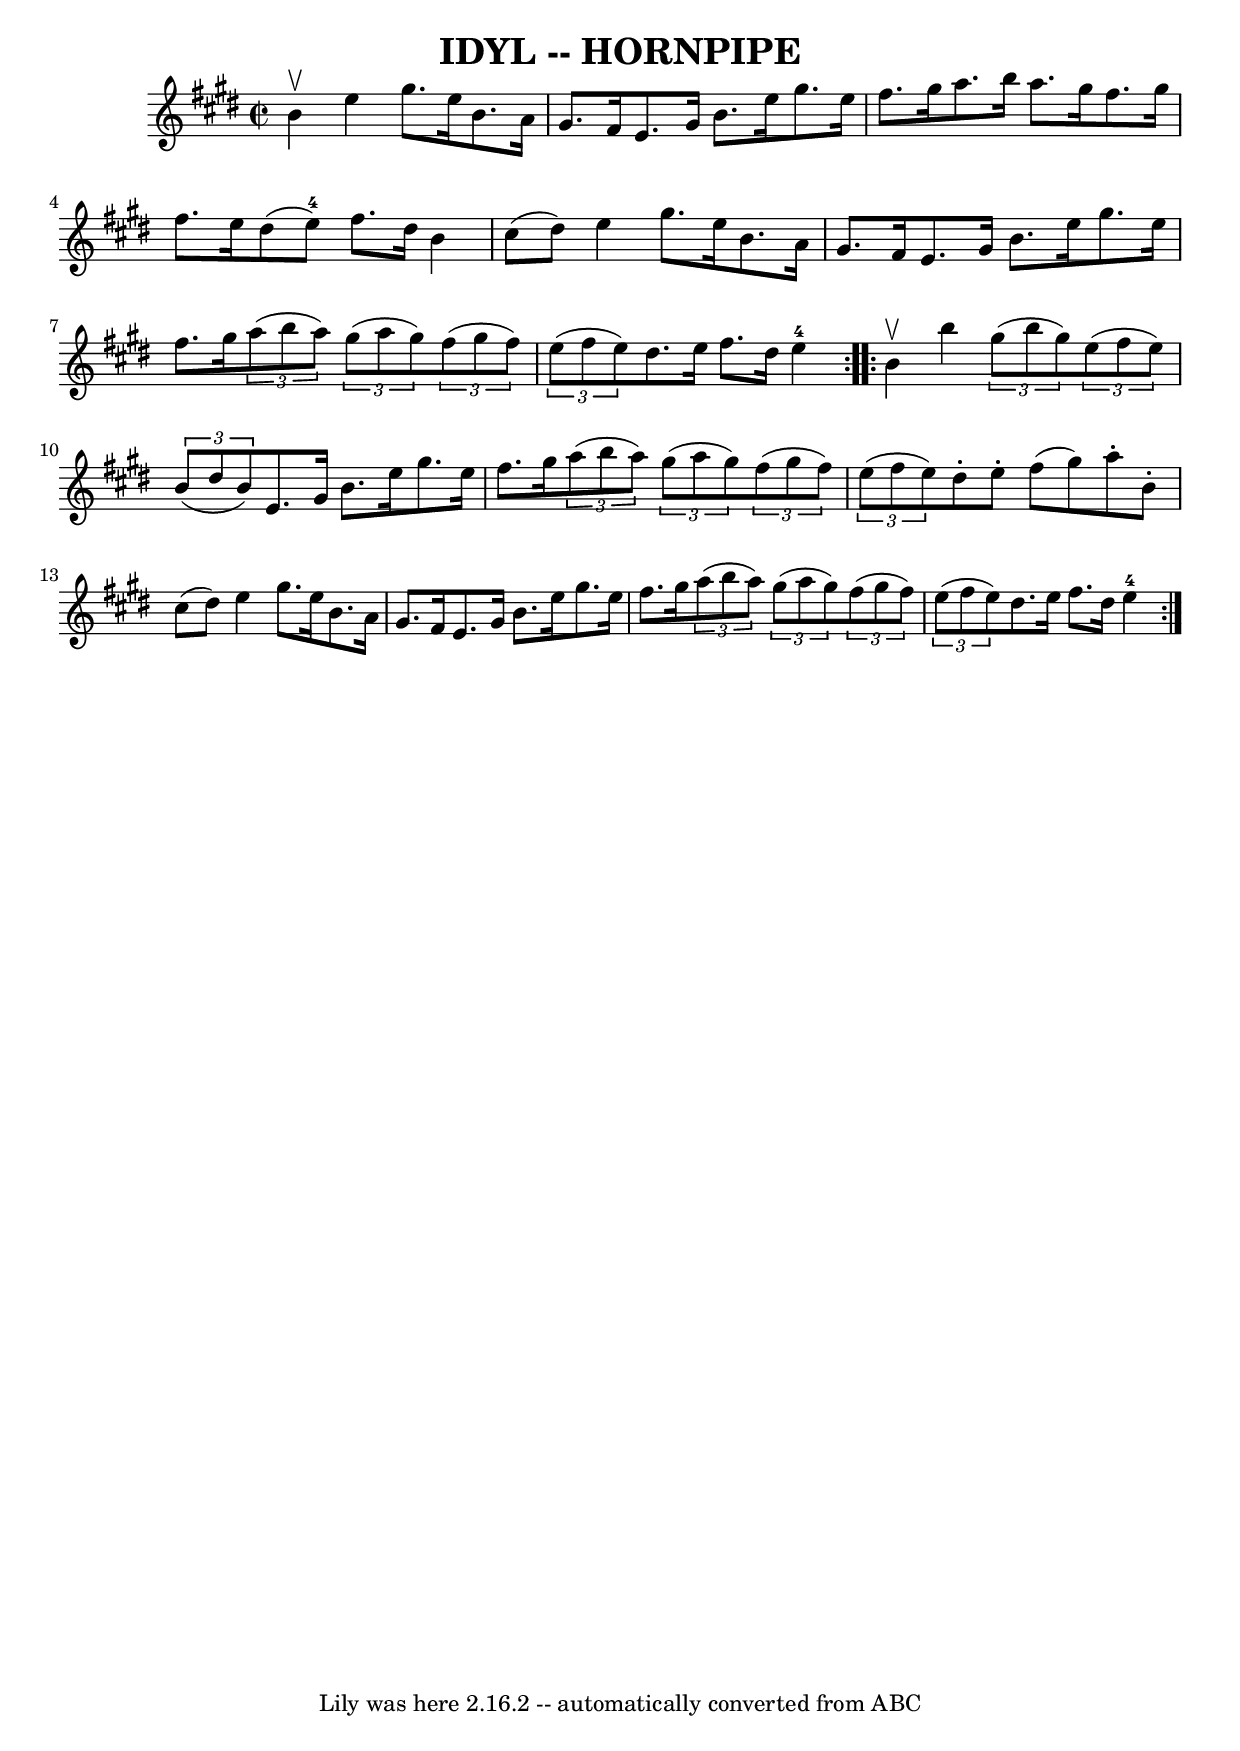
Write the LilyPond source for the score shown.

\version "2.16.2"
\include "Mammoth.ily"
\header {
  %% book = "Ryan's Mammoth Collection of Fiddle Tunes"
  crossRefNumber = "1"
  footnotes = "\\\\\\\\(Can be used as a Clog.)"
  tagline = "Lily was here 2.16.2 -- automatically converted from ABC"
  title = "IDYL -- HORNPIPE"

}
voicedefault =  {



  \repeat volta 2 {

    \override Staff.TimeSignature #'style = #'C
    \time 2/2 
    \key e \major
    b'4^\upbow       |
    e''4 gis''8.    
    e''16 b'8. a'16 gis'8. fis'16    |
    e'8. gis'16 b'8.  
    e''16 gis''8. e''16 fis''8. gis''16        |
    a''8.    
    b''16 a''8. gis''16 fis''8. gis''16 fis''8. e''16    |
    
    dis''8 (e''8-4) fis''8. dis''16 b'4 cis''8 (dis''8)  
    |
    |
    e''4 gis''8. e''16 b'8. a'16 gis'8.    
    fis'16    |
    e'8. gis'16 b'8. e''16 gis''8. e''16    
    fis''8. gis''16        |
    \times 2/3 { a''8 (b''8 a''8) 
	       } 
    \times 2/3 { gis''8 (a''8 gis''8) 
	       }   \times 2/3 { fis''8 (
				gis''8 fis''8) 
			      }   \times 2/3 { e''8 (fis''8 e''8) 
					     }   
    |
    dis''8. e''16 fis''8. dis''16 e''4-4   
  }     

  \repeat volta 2 {
    b'4^\upbow       |
    b''4    \times 2/3 { gis''8 
			 (b''8 gis''8) 
		       }   \times 2/3 { e''8 (fis''8 e''8) 
				      }   
    \times 2/3 { b'8 (dis''8 b'8) 
	       }   |
    e'8. gis'16 b'8.  
    e''16 gis''8. e''16 fis''8. gis''16        |
    
    \times 2/3 { a''8 (b''8 a''8) 
	       }   \times 2/3 { gis''8 (a''8    
				gis''8) 
			      }   \times 2/3 { fis''8 (gis''8 fis''8) 
					     }   \times 2/3 {  
					       e''8 (fis''8 e''8) 
					     }   |
    dis''8-. e''8-. fis''8 (
    gis''8) a''8-. b'8-. cis''8 (dis''8)   |
    |
    
    e''4 gis''8. e''16 b'8. a'16 gis'8. fis'16    |
    e'8. 
    gis'16 b'8. e''16 gis''8. e''16 fis''8. gis''16        
    |
    \times 2/3 { a''8 (b''8 a''8) 
	       }   \times 2/3 { gis''8 (
				a''8 gis''8) 
			      }   \times 2/3 { fis''8 (gis''8 fis''8) 
					     }   
    \times 2/3 { e''8 (fis''8 e''8) 
	       }   |
    dis''8. e''16    
    fis''8. dis''16 e''4-4   
  }   

}

\score{
  <<

    \context Staff="default"
    {
      \voicedefault 
      
    }

  >>
  \layout {
    
  }
  \midi {
  }

}
